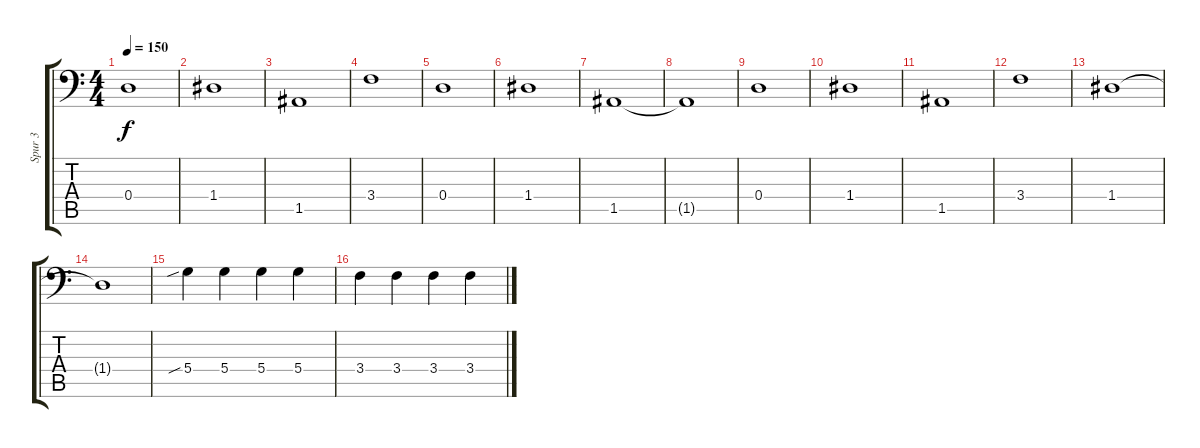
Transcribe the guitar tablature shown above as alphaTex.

\track ("Spur 3" "Spur 3") {instrument electricbassfinger}
\staff {score tabs}
\tuning (E3 B2 G2 D2 A1 E1) {hide}
\ts (4 4)
\tempo 150
\clef f4
\ks c
0.4.1{dy f} |
1.4.1 |
1.5.1 |
3.4.1 |
0.4.1 |
1.4.1 |
1.5.1 |
1.5{t}.1 |
0.4.1 |
1.4.1 |
1.5.1 |
3.4.1 |
1.4.1 |
1.4{t}.1 |
5.4{sib}.4 5.4.4 5.4.4 5.4.4 |
3.4.4 3.4.4 3.4.4 3.4.4
